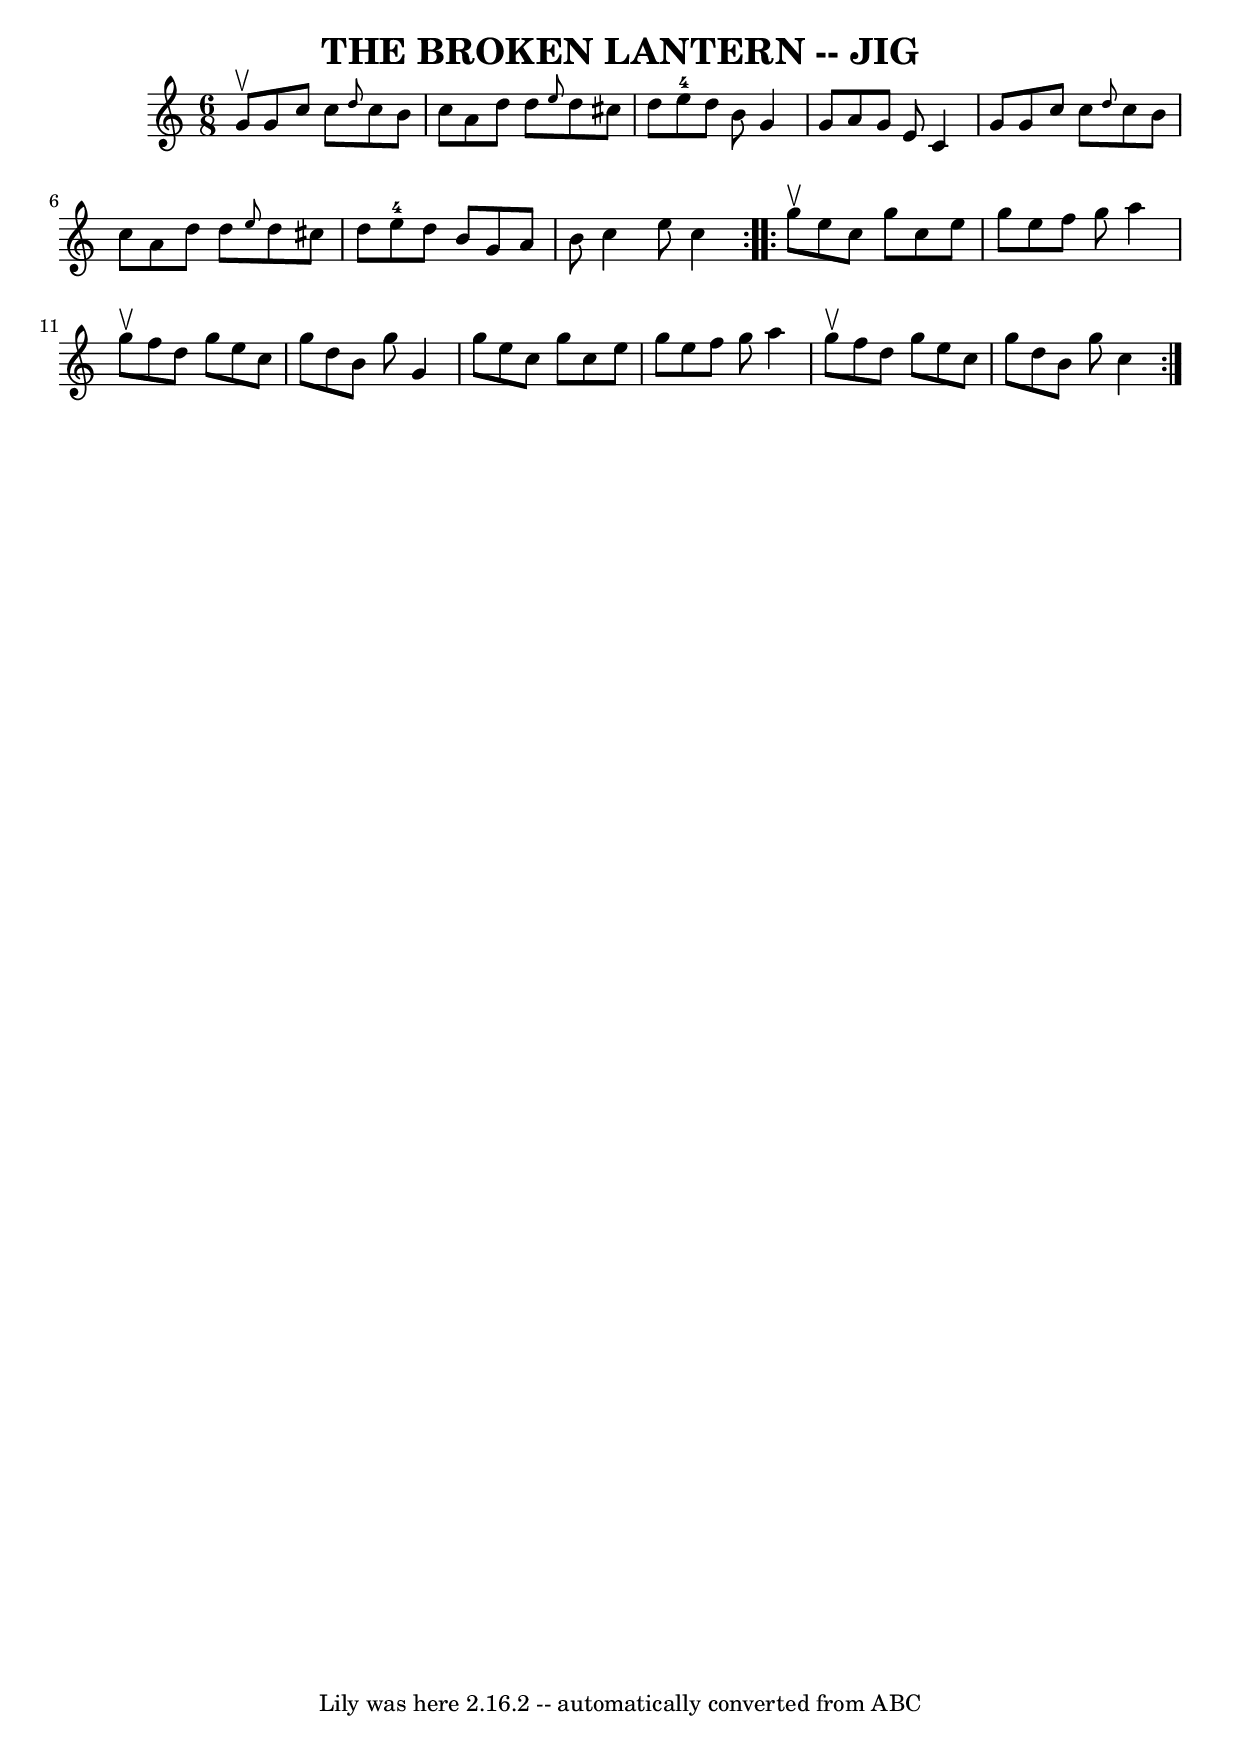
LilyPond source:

\version "2.16.2"
\include "Mammoth.ily"
\header {
  %% book = "Ryan's Mammoth Collection of Fiddle Tunes"
  crossRefNumber = "1"
  footnotes = ""
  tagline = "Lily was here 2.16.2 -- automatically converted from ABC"
  title = "THE BROKEN LANTERN -- JIG"

}
voicedefault =  {



  \repeat volta 2 {

    \time 6/8 
    \key c \major g'8^\upbow       |
    g'8 c''8 c''8  
    \grace { d''8  
	   } c''8 b'8 c''8    |
    a'8 d''8 d''8  
    \grace { e''8  
	   } d''8 cis''8 d''8    |
    e''8-4 d''8   
    b'8 g'4 g'8    |
    a'8 g'8 e'8 c'4 g'8    |
    
    |
    g'8 c''8 c''8  \grace { d''8  
			  } c''8 b'8 c''8    
    |
    a'8 d''8 d''8  \grace { e''8  
			  } d''8 cis''8 d''8    
    |
    e''8-4 d''8 b'8 g'8 a'8 b'8    |
    c''4    
    e''8 c''4    
  }     
  \repeat volta 2 {
    g''8^\upbow       |
    e''8    
    c''8 g''8 c''8 e''8 g''8    |
    e''8 f''8 g''8 a''4 
    g''8^\upbow   |
    f''8 d''8 g''8 e''8 c''8 g''8    
    |
    d''8 b'8 g''8 g'4 g''8    |
    |
    e''8   
    c''8 g''8 c''8 e''8 g''8    |
    e''8 f''8 g''8    
    a''4 g''8^\upbow   |
    f''8 d''8 g''8 e''8 c''8 g''8  
    |
    d''8 b'8 g''8 c''4    
  }   

}

\score{
  <<

    \context Staff="default"
    {
      \voicedefault 
      
    }

  >>
  \layout {
    
  }
  \midi {
  }

}
